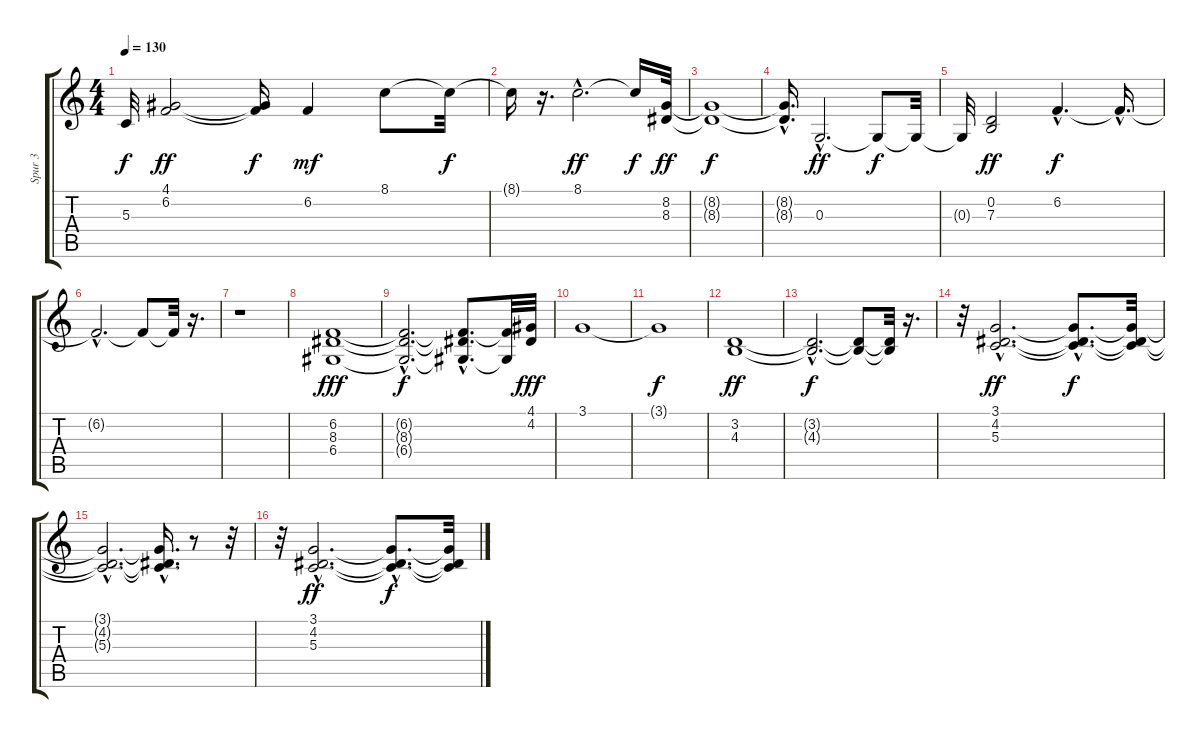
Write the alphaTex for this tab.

\track ("Spur 3" "Spur 3") {instrument synthstrings2}
\staff {score tabs}
\tuning (E4 B3 G3 D3 A2 E2) {hide}
\ts (4 4)
\tempo 130
\clef g2
\ks c
5.3{t}.32{dy f} (4.1 6.2).2{dy ff} (4.1{t} 6.2{t}).16{dy f} 6.2.4{dy mf} 8.1.8 8.1{t}.32{dy f} |
8.1{t}.16 r.16{d} 8.1{hac}.2{d dy ff} 8.1{t}.16{dy f} (8.2 8.3).32{dy ff} |
(8.2{t} 8.3{t}).1{dy f} |
(8.2{hac t} 8.3{hac t}).16{d} 0.3{hac}.2{d dy ff} 0.3{t}.8{dy f} 0.3{t}.32 |
0.3{t}.32 (0.2 7.3).2{dy ff} 6.2{hac}.4{d dy f} 6.2{hac t}.16{d} |
6.2{hac t}.2{d} 6.2{t}.8 6.2{t}.32 r.16{d} |
r.1 |
(6.2 8.3 6.4).1{dy fff} |
(6.2{hac t} 8.3{hac t} 6.4{hac t}).2{d dy f} (6.2{hac t} 8.3{t} 6.4{hac t}).8{d} (6.2{t} 6.4{t}).32 (4.1 4.2).32{dy fff} |
3.1.1 |
3.1{t}.1{dy f} |
(3.2 4.3).1{dy ff} |
(3.2{hac t} 4.3{hac t}).2{d dy f} (3.2{t} 4.3{t}).8 (3.2{t} 4.3{t}).32 r.16{d} |
r.32 (3.1{hac} 4.2{hac} 5.3{hac}).2{d dy ff} (3.1{hac t} 4.2{hac t} 5.3{hac t}).8{d dy f} (3.1{t} 4.2{t} 5.3{t}).32 |
(3.1{hac t} 4.2{hac t} 5.3{hac t}).2{d} (3.1{hac t} 4.2{hac t} 5.3{hac t}).16{d} r.8 r.32 |
r.32 (3.1{hac} 4.2{hac} 5.3{hac}).2{d dy ff} (3.1{hac t} 4.2{hac t} 5.3{hac t}).8{d dy f} (3.1{t} 4.2{t} 5.3{t}).32
